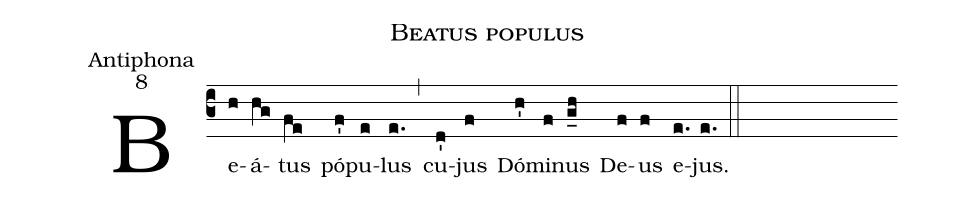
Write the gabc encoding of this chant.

name:Beatus populus;
office-part:Antiphona;
mode:8;
%%
(c3) Be(h)á(hg)tus(fe) pó(f')pu(e)lus(e.) (,) cu(d')jus(f) Dó(h')mi(f)nus(g_h) De(f)us(f) e(e.)jus.(e.) (::)
